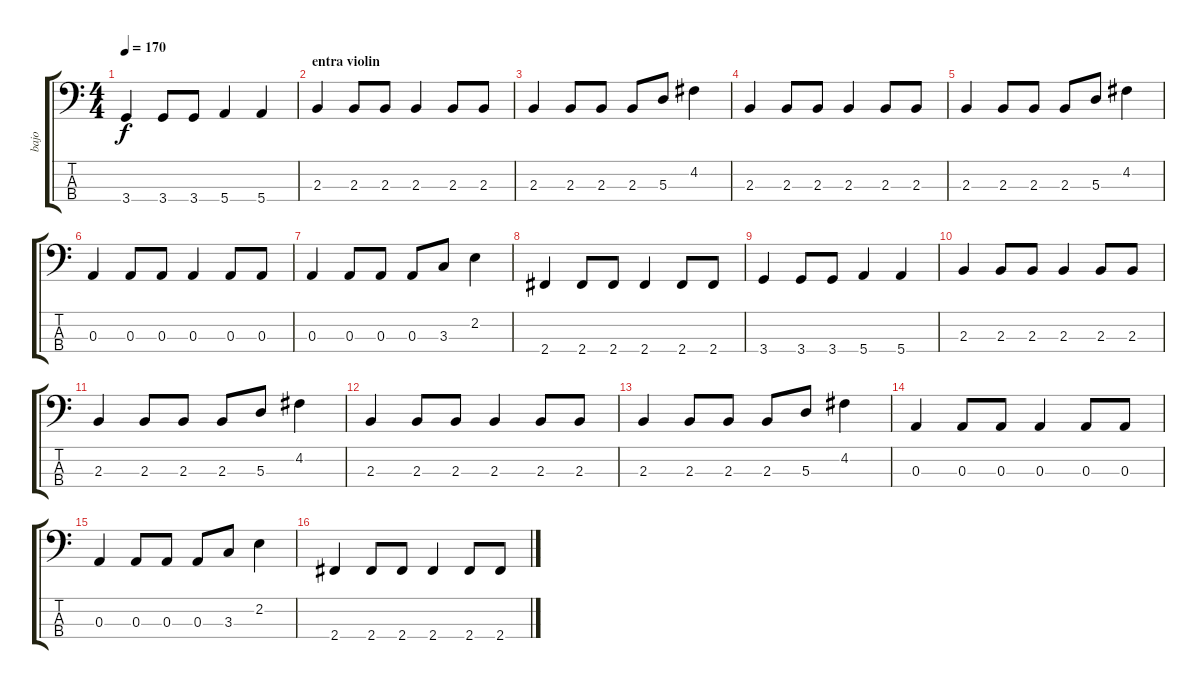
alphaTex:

\track ("bajo" "bajo") {instrument electricbassfinger}
\staff {score tabs}
\tuning (G2 D2 A1 E1) {hide}
\ts (4 4)
\tempo 170
\clef f4
\ks c
3.4.4{dy f} 3.4.8 3.4.8 5.4.4 5.4.4 |
\section ("" "entra violin")
2.3.4 2.3.8 2.3.8 2.3.4 2.3.8 2.3.8 |
2.3.4 2.3.8 2.3.8 2.3.8 5.3.8 4.2.4 |
2.3.4 2.3.8 2.3.8 2.3.4 2.3.8 2.3.8 |
2.3.4 2.3.8 2.3.8 2.3.8 5.3.8 4.2.4 |
0.3.4 0.3.8 0.3.8 0.3.4 0.3.8 0.3.8 |
0.3.4 0.3.8 0.3.8 0.3.8 3.3.8 2.2.4 |
2.4.4 2.4.8 2.4.8 2.4.4 2.4.8 2.4.8 |
3.4.4 3.4.8 3.4.8 5.4.4 5.4.4 |
2.3.4 2.3.8 2.3.8 2.3.4 2.3.8 2.3.8 |
2.3.4 2.3.8 2.3.8 2.3.8 5.3.8 4.2.4 |
2.3.4 2.3.8 2.3.8 2.3.4 2.3.8 2.3.8 |
2.3.4 2.3.8 2.3.8 2.3.8 5.3.8 4.2.4 |
0.3.4 0.3.8 0.3.8 0.3.4 0.3.8 0.3.8 |
0.3.4 0.3.8 0.3.8 0.3.8 3.3.8 2.2.4 |
2.4.4 2.4.8 2.4.8 2.4.4 2.4.8 2.4.8
